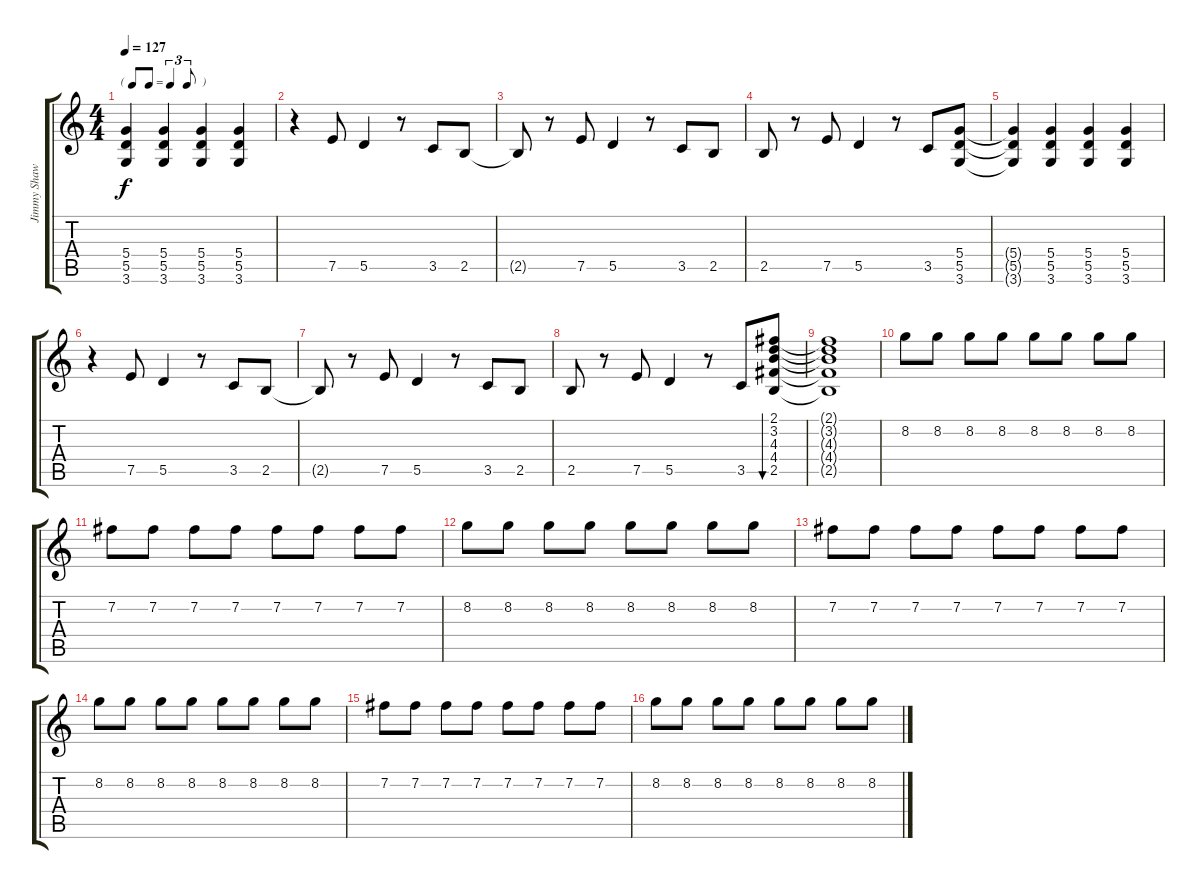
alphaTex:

\track ("Jimmy Shaw" "Jimmy Shaw") {instrument overdrivenguitar}
\staff {score tabs}
\tuning (E4 B3 G3 D3 A2 E2) {hide}
\ts (4 4)
\tf triplet8th
\tempo 127
\clef g2
\ks c
(5.4{t} 5.5{t} 3.6{t}).4{dy f} (5.4 5.5 3.6).4 (5.4 5.5 3.6).4 (5.4 5.5 3.6).4 |
r.4 7.5.8 5.5.4 r.8 3.5.8 2.5.8 |
2.5{t}.8 r.8 7.5.8 5.5.4 r.8 3.5.8 2.5.8 |
2.5.8 r.8 7.5.8 5.5.4 r.8 3.5.8 (5.4 5.5 3.6).8 |
(5.4{t} 5.5{t} 3.6{t}).4 (5.4 5.5 3.6).4 (5.4 5.5 3.6).4 (5.4 5.5 3.6).4 |
r.4 7.5.8 5.5.4 r.8 3.5.8 2.5.8 |
2.5{t}.8 r.8 7.5.8 5.5.4 r.8 3.5.8 2.5.8 |
2.5.8 r.8 7.5.8 5.5.4 r.8 3.5.8 (2.1 3.2 4.3 4.4 2.5).8{bu 480} |
(2.1{t} 3.2{t} 4.3{t} 4.4{t} 2.5{t}).1 |
8.2.8 8.2.8 8.2.8 8.2.8 8.2.8 8.2.8 8.2.8 8.2.8 |
7.2.8 7.2.8 7.2.8 7.2.8 7.2.8 7.2.8 7.2.8 7.2.8 |
8.2.8 8.2.8 8.2.8 8.2.8 8.2.8 8.2.8 8.2.8 8.2.8 |
7.2.8 7.2.8 7.2.8 7.2.8 7.2.8 7.2.8 7.2.8 7.2.8 |
8.2.8 8.2.8 8.2.8 8.2.8 8.2.8 8.2.8 8.2.8 8.2.8 |
7.2.8 7.2.8 7.2.8 7.2.8 7.2.8 7.2.8 7.2.8 7.2.8 |
8.2.8 8.2.8 8.2.8 8.2.8 8.2.8 8.2.8 8.2.8 8.2.8
